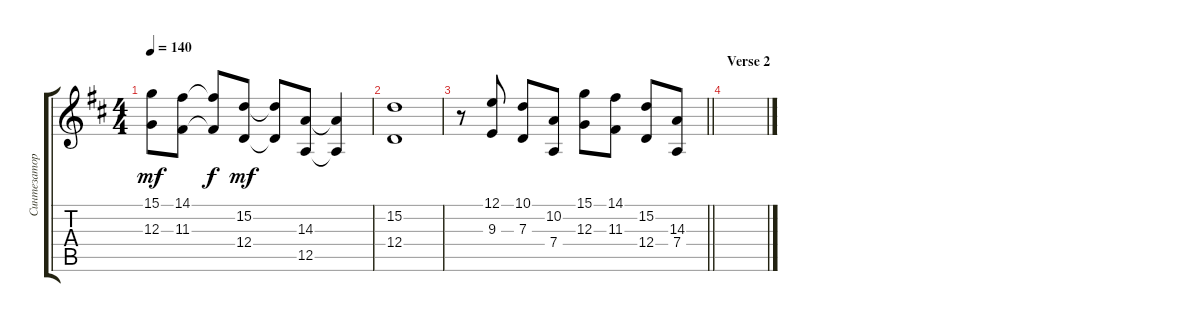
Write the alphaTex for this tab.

\track ("Синтезатор" "Синтезатор") {instrument pad3polysynth}
\staff {score tabs}
\tuning (E4 B3 G3 D3 A2 E2) {hide}
\ts (4 4)
\tempo 140
\clef g2
\ks bminor
(15.1 12.3).8{dy mf} (14.1 11.3).8 (14.1{t} 11.3{t}).8{dy f} (15.2 12.4).8{dy mf} (15.2{t} 12.4{t}).8 (14.3 12.5).8 (14.3{t} 12.5{t}).4 |
(15.2 12.4).1 |
\barLineRight lightlight
r.8 (12.1 9.3).8 (10.1 7.3).8 (10.2 7.4).8 (15.1 12.3).8 (14.1 11.3).8 (15.2 12.4).8 (14.3 7.4).8 |
\section ("" "Verse 2")
